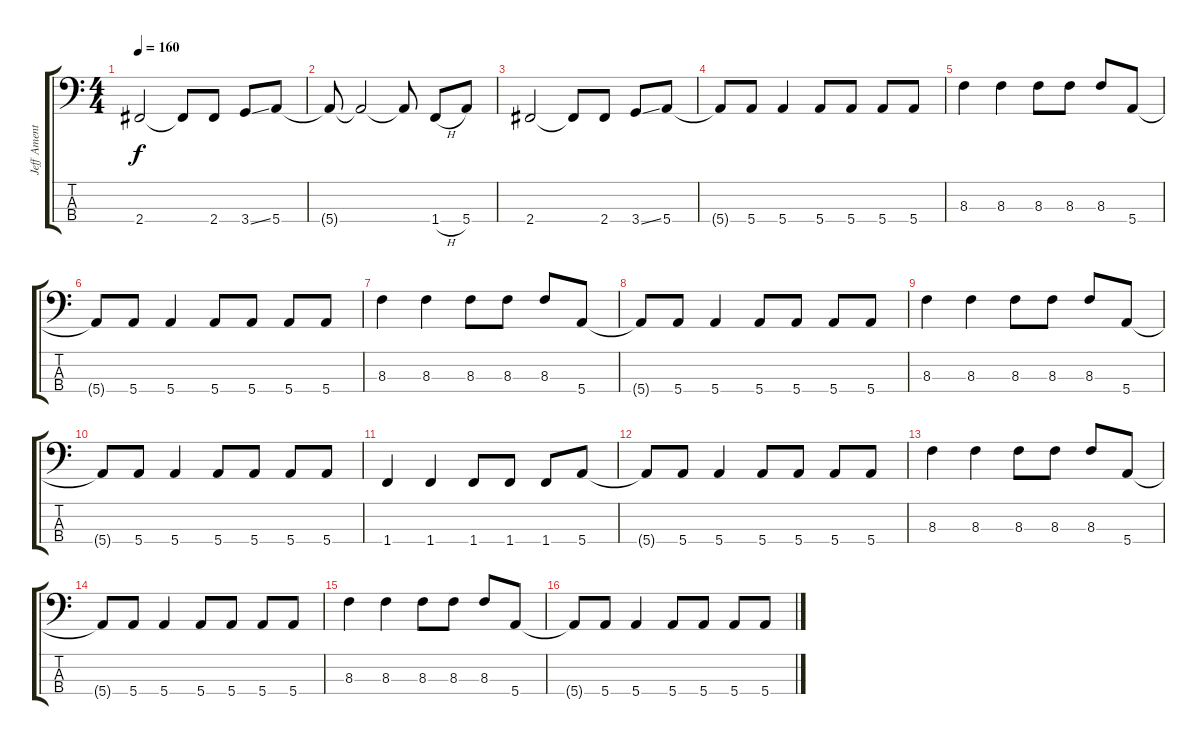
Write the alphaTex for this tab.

\track ("Jeff Ament" "Jeff Ament") {instrument electricbassfinger}
\staff {score tabs}
\tuning (G2 D2 A1 E1) {hide}
\ts (4 4)
\tempo 160
\clef f4
\ks c
2.4.2{dy f} 2.4{t}.8 2.4.8 3.4{ss}.8 5.4.8 |
5.4{t}.8 5.4{t}.2 5.4{t}.8 1.4{h}.8 5.4.8 |
2.4.2 2.4{t}.8 2.4.8 3.4{ss}.8 5.4.8 |
5.4{t}.8 5.4.8 5.4.4 5.4.8 5.4.8 5.4.8 5.4.8 |
8.3.4 8.3.4 8.3.8 8.3.8 8.3.8 5.4.8 |
5.4{t}.8 5.4.8 5.4.4 5.4.8 5.4.8 5.4.8 5.4.8 |
8.3.4 8.3.4 8.3.8 8.3.8 8.3.8 5.4.8 |
5.4{t}.8 5.4.8 5.4.4 5.4.8 5.4.8 5.4.8 5.4.8 |
8.3.4 8.3.4 8.3.8 8.3.8 8.3.8 5.4.8 |
5.4{t}.8 5.4.8 5.4.4 5.4.8 5.4.8 5.4.8 5.4.8 |
1.4.4 1.4.4 1.4.8 1.4.8 1.4.8 5.4.8 |
5.4{t}.8 5.4.8 5.4.4 5.4.8 5.4.8 5.4.8 5.4.8 |
8.3.4 8.3.4 8.3.8 8.3.8 8.3.8 5.4.8 |
5.4{t}.8 5.4.8 5.4.4 5.4.8 5.4.8 5.4.8 5.4.8 |
8.3.4 8.3.4 8.3.8 8.3.8 8.3.8 5.4.8 |
5.4{t}.8 5.4.8 5.4.4 5.4.8 5.4.8 5.4.8 5.4.8
